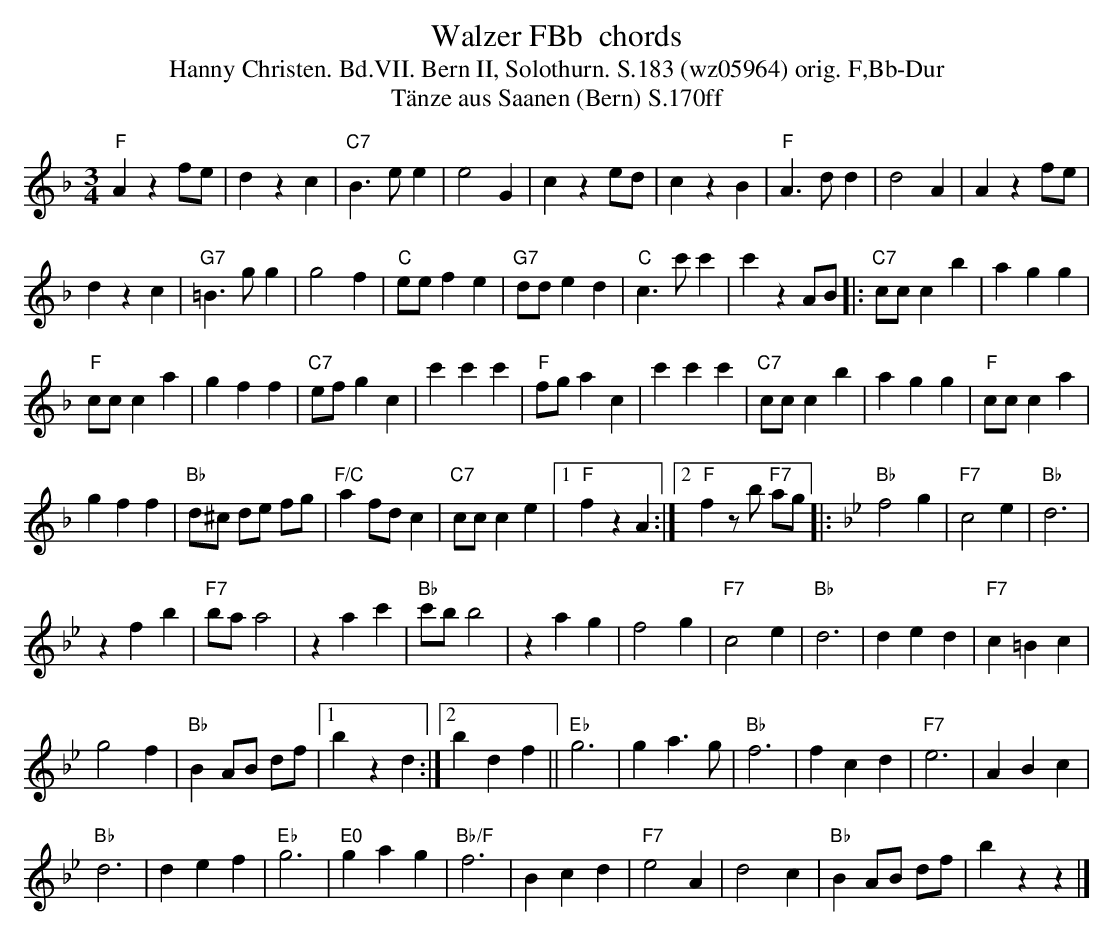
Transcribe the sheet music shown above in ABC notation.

X:1
T: Walzer FBb  chords
T:Hanny Christen. Bd.VII. Bern II, Solothurn. S.183 (wz05964) orig. F,Bb-Dur
T: T\"anze aus Saanen (Bern) S.170ff
M:3/4
L:1/4
K:F %%MIDI gchordon
"F"Azf/e/ | dzc | "C7"B>ee | e2G | cze/d/ | czB | "F"A>dd | d2A | Azf/e/ |
dzc | "G7"=B>gg | g2f | "C"e/e/ fe | "G7"d/d/ ed | "C"c>c'c' | c'zA/B/ |: "C7"c/c/cb | agg |
"F"c/c/ca | gff | "C7"e/f/gc | c'c'c' | "F"f/g/ac | c'c'c' | "C7"c/c/cb | agg | "F"c/c/ca |
gff | "Bb"d/^c/ d/e/ f/g/ | "F/C"a f/d/ c | "C7"c/c/ce |1 "F"fzA :|2 "F"fz/b/ "F7"a/g/ |: [K:Bb] "Bb"f2g | "F7"c2e | "Bb"d3 |
zfb | "F7"b/a/a2 | zac' | "Bb"c'/b/ b2 | zag | f2g | "F7"c2e | "Bb"d3 | ded | "F7"c=Bc |
g2f | "Bb"B A/B/ d/f/ |1 bzd :|2 bdf || "Eb"g3 | ga>g | "Bb"f3 | fcd | "F7"e3 | ABc |
"Bb"d3 | def | "Eb"g3 | "E0"gag | "Bb/F"f3 | Bcd | "F7"e2A | d2c | "Bb"B A/B/ d/f/ | bzz |]
